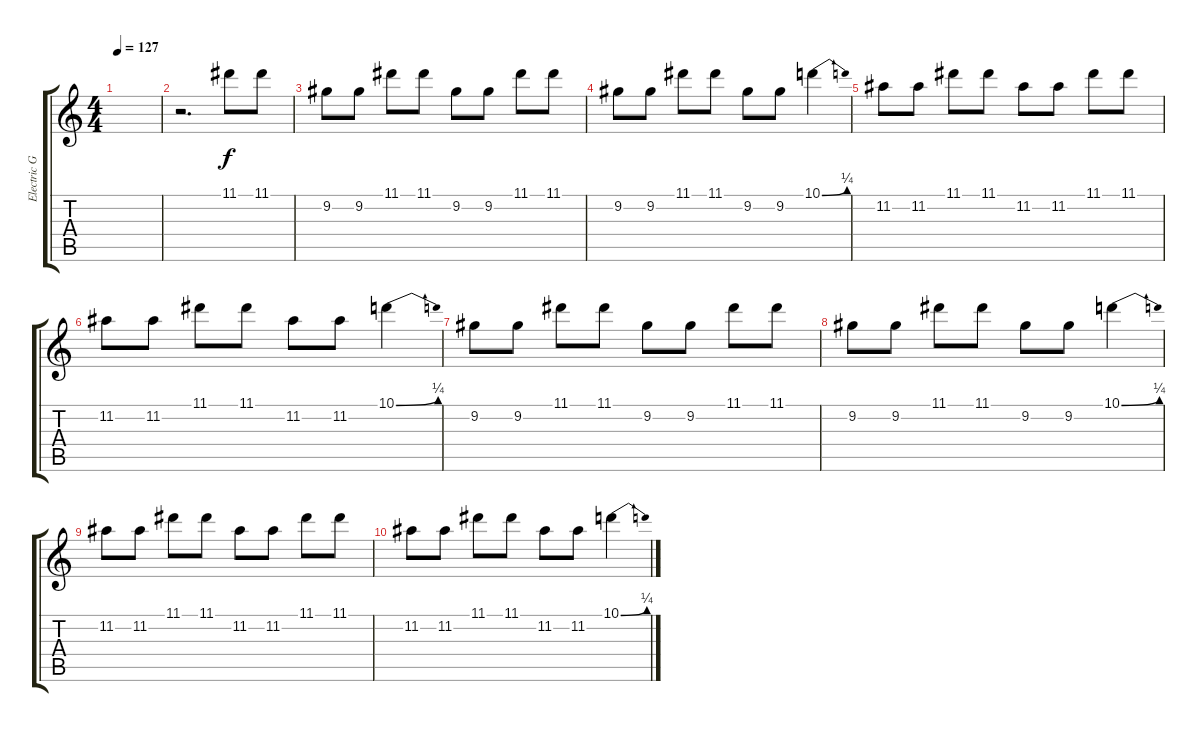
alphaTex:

\track ("Electric Guitar" "Electric G") {instrument overdrivenguitar}
\staff {score tabs}
\tuning (E4 B3 G3 D3 A2 E2) {hide}
\ts (4 4)
\tempo 127
\clef g2
\ks c
|
r.2{d} 11.1.8 11.1.8 |
9.2.8 9.2.8 11.1.8 11.1.8 9.2.8 9.2.8 11.1.8 11.1.8 |
9.2.8 9.2.8 11.1.8 11.1.8 9.2.8 9.2.8 10.1{be (bend 0 0 60 1)}.4 |
11.2.8 11.2.8 11.1.8 11.1.8 11.2.8 11.2.8 11.1.8 11.1.8 |
11.2.8 11.2.8 11.1.8 11.1.8 11.2.8 11.2.8 10.1{be (bend 0 0 60 1)}.4 |
9.2.8 9.2.8 11.1.8 11.1.8 9.2.8 9.2.8 11.1.8 11.1.8 |
9.2.8 9.2.8 11.1.8 11.1.8 9.2.8 9.2.8 10.1{be (bend 0 0 60 1)}.4 |
11.2.8 11.2.8 11.1.8 11.1.8 11.2.8 11.2.8 11.1.8 11.1.8 |
11.2.8 11.2.8 11.1.8 11.1.8 11.2.8 11.2.8 10.1{be (bend 0 0 60 1)}.4
